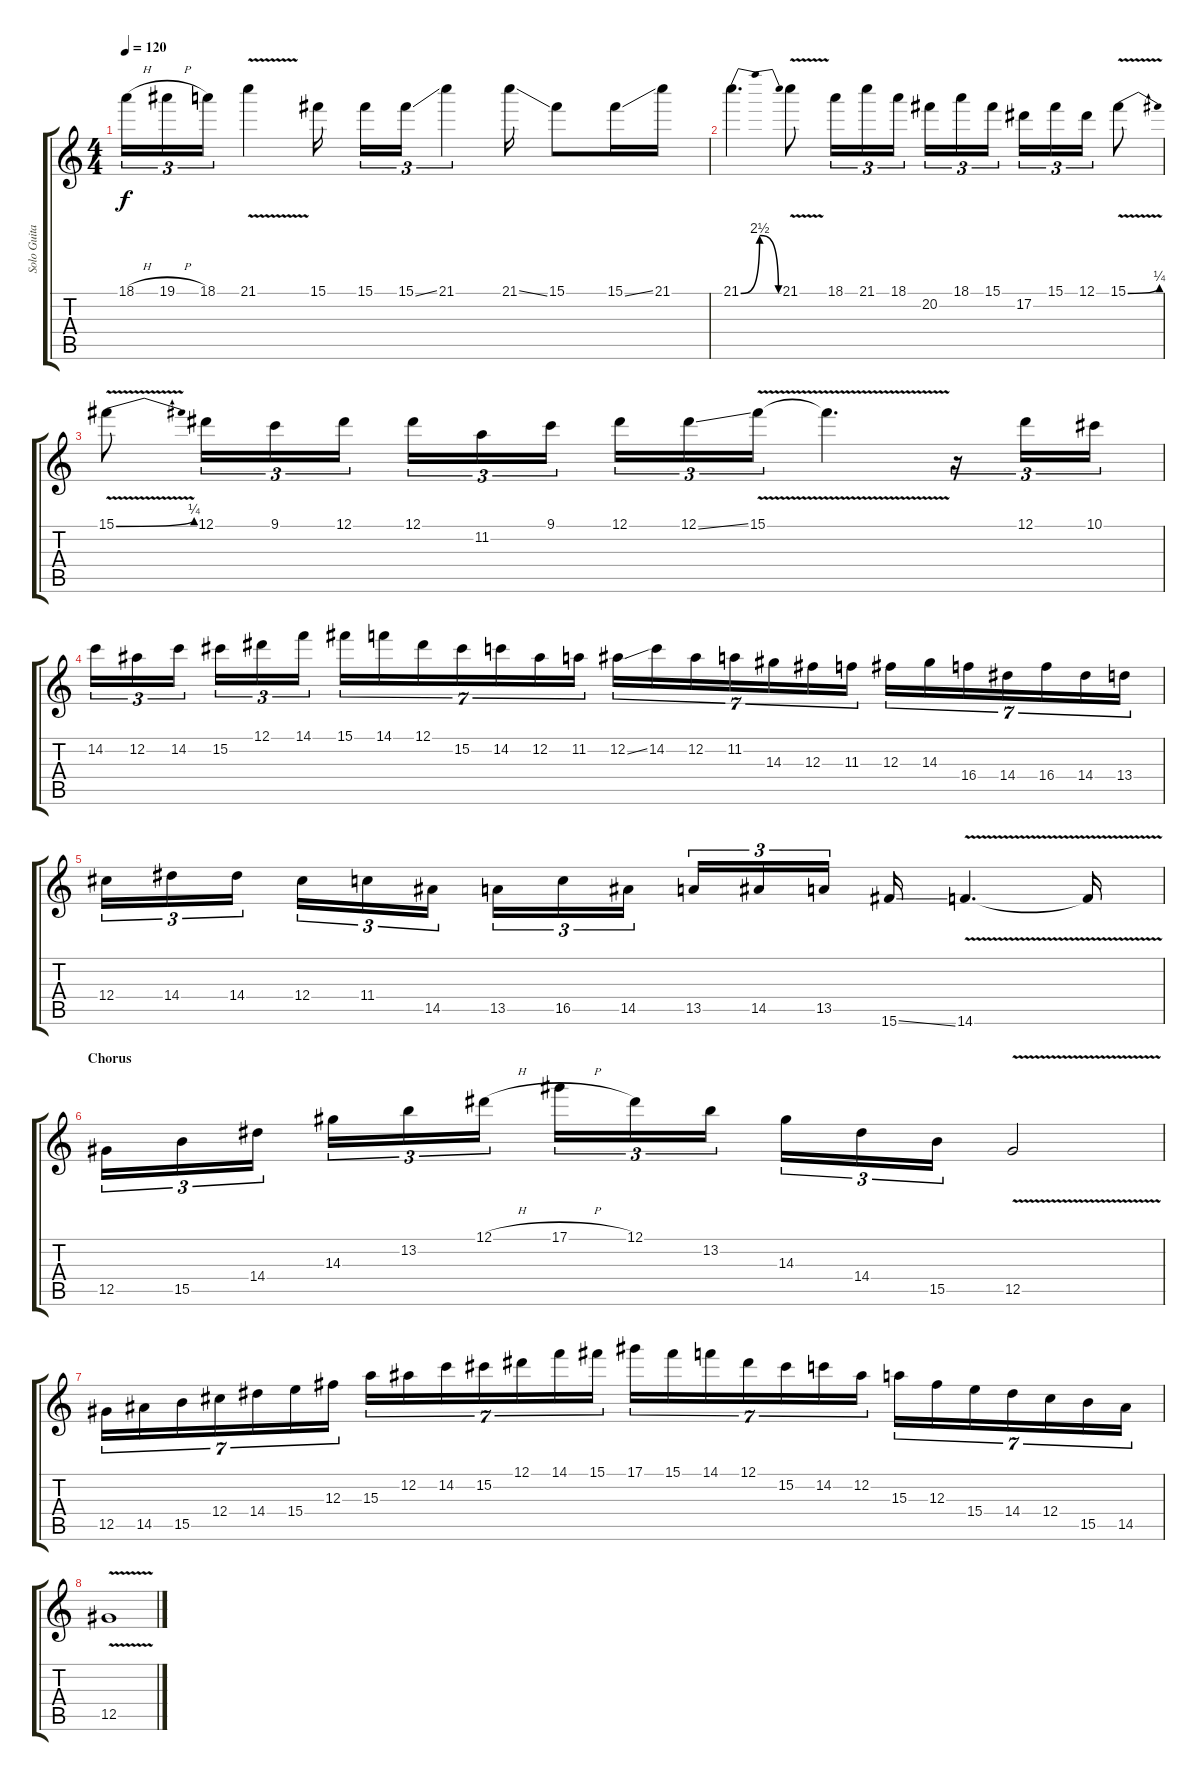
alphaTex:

\track ("Solo Guitar" "Solo Guita") {instrument distortionguitar}
\staff {score tabs}
\tuning (Eb4 Bb3 Gb3 Db3 Ab2 Eb2) {hide}
\ts (4 4)
\tempo 120
\clef g2
\ks c
18.1{h}.16{tu (3 2) dy f} 19.1{h}.16{tu (3 2)} 18.1.16{tu (3 2)} 21.1{v}.4 15.1.16 15.1.16{tu (3 2)} 15.1{ss}.16{tu (3 2)} 21.1.4{tu (3 2)} 21.1{ss}.16 15.1.8 15.1{ss}.16 21.1.16 |
21.1{be (bendrelease 0 0 10 10 20 10 60 0)}.4{d} 21.1{v}.8 18.1.16{tu (3 2)} 21.1.16{tu (3 2)} 18.1.16{tu (3 2)} 20.2.16{tu (3 2)} 18.1.16{tu (3 2)} 15.1.16{tu (3 2)} 17.2.16{tu (3 2)} 15.1.16{tu (3 2)} 12.1.16{tu (3 2)} 15.1{be (bend 0 0 60 1) v}.8 |
15.1{be (bend 0 0 60 1) v}.8 12.1.16{tu (3 2)} 9.1.16{tu (3 2)} 12.1.16{tu (3 2)} 12.1.16{tu (3 2)} 11.2.16{tu (3 2)} 9.1.16{tu (3 2)} 12.1.16{tu (3 2)} 12.1{ss}.16{tu (3 2)} 15.1{v}.16{tu (3 2)} 15.1{t}.4{d} r.16{tu (3 2)} 12.1.16{tu (3 2)} 10.1.16{tu (3 2)} |
14.2.16{tu (3 2)} 12.2.16{tu (3 2)} 14.2.16{tu (3 2)} 15.2.16{tu (3 2)} 12.1.16{tu (3 2)} 14.1.16{tu (3 2)} 15.1.16{tu (7 4)} 14.1.16{tu (7 4)} 12.1.16{tu (7 4)} 15.2.16{tu (7 4)} 14.2.16{tu (7 4)} 12.2.16{tu (7 4)} 11.2.16{tu (7 4)} 12.2{ss}.16{tu (7 4)} 14.2.16{tu (7 4)} 12.2.16{tu (7 4)} 11.2.16{tu (7 4)} 14.3.16{tu (7 4)} 12.3.16{tu (7 4)} 11.3.16{tu (7 4)} 12.3.16{tu (7 4)} 14.3.16{tu (7 4)} 16.4.16{tu (7 4)} 14.4.16{tu (7 4)} 16.4.16{tu (7 4)} 14.4.16{tu (7 4)} 13.4.16{tu (7 4)} |
12.4.16{tu (3 2)} 14.4.16{tu (3 2)} 14.4.16{tu (3 2)} 12.4.16{tu (3 2)} 11.4.16{tu (3 2)} 14.5.16{tu (3 2)} 13.5.16{tu (3 2)} 16.5.16{tu (3 2)} 14.5.16{tu (3 2)} 13.5.16{tu (3 2)} 14.5.16{tu (3 2)} 13.5.16{tu (3 2)} 15.6{ss}.16 14.6{v}.4{d} 14.6{t}.16 |
\section ("" "Chorus")
12.5.16{tu (3 2)} 15.5.16{tu (3 2)} 14.4.16{tu (3 2)} 14.3.16{tu (3 2)} 13.2.16{tu (3 2)} 12.1{h}.16{tu (3 2)} 17.1{h}.16{tu (3 2)} 12.1.16{tu (3 2)} 13.2.16{tu (3 2)} 14.3.16{tu (3 2)} 14.4.16{tu (3 2)} 15.5.16{tu (3 2)} 12.5{v}.2 |
12.5.16{tu (7 4)} 14.5.16{tu (7 4)} 15.5.16{tu (7 4)} 12.4.16{tu (7 4)} 14.4.16{tu (7 4)} 15.4.16{tu (7 4)} 12.3.16{tu (7 4)} 15.3.16{tu (7 4)} 12.2.16{tu (7 4)} 14.2.16{tu (7 4)} 15.2.16{tu (7 4)} 12.1.16{tu (7 4)} 14.1.16{tu (7 4)} 15.1.16{tu (7 4)} 17.1.16{tu (7 4)} 15.1.16{tu (7 4)} 14.1.16{tu (7 4)} 12.1.16{tu (7 4)} 15.2.16{tu (7 4)} 14.2.16{tu (7 4)} 12.2.16{tu (7 4)} 15.3.16{tu (7 4)} 12.3.16{tu (7 4)} 15.4.16{tu (7 4)} 14.4.16{tu (7 4)} 12.4.16{tu (7 4)} 15.5.16{tu (7 4)} 14.5.16{tu (7 4)} |
12.5{v}.1
